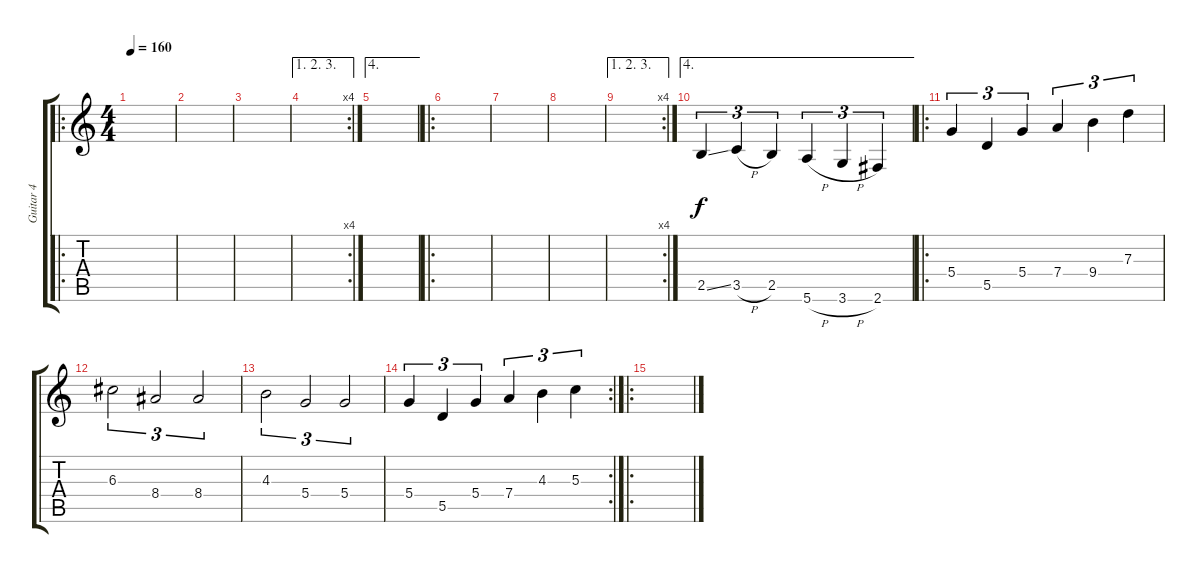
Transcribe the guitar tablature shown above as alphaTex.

\track ("Guitar 4" "Guitar 4") {instrument overdrivenguitar}
\staff {score tabs}
\tuning (E4 B3 G3 D3 A2 E2) {hide}
\ro
\ts (4 4)
\tempo 160
\clef g2
\ks c
|
|
|
\ae (1 2 3)
\rc 4
|
\ae 4
|
\ro
|
|
|
\ae (1 2 3)
\rc 4
|
\ae 4
2.5{ss}.4{tu (3 2)} 3.5{h}.4{tu (3 2)} 2.5.4{tu (3 2)} 5.6{h}.4{tu (3 2)} 3.6{h}.4{tu (3 2)} 2.6.4{tu (3 2)} |
\ro
5.4.4{tu (3 2)} 5.5.4{tu (3 2)} 5.4.4{tu (3 2)} 7.4.4{tu (3 2)} 9.4.4{tu (3 2)} 7.3.4{tu (3 2)} |
6.3.2{tu (3 2)} 8.4.2{tu (3 2)} 8.4.2{tu (3 2)} |
4.3.2{tu (3 2)} 5.4.2{tu (3 2)} 5.4.2{tu (3 2)} |
\rc 2
5.4.4{tu (3 2)} 5.5.4{tu (3 2)} 5.4.4{tu (3 2)} 7.4.4{tu (3 2)} 4.3.4{tu (3 2)} 5.3.4{tu (3 2)} |
\ro
